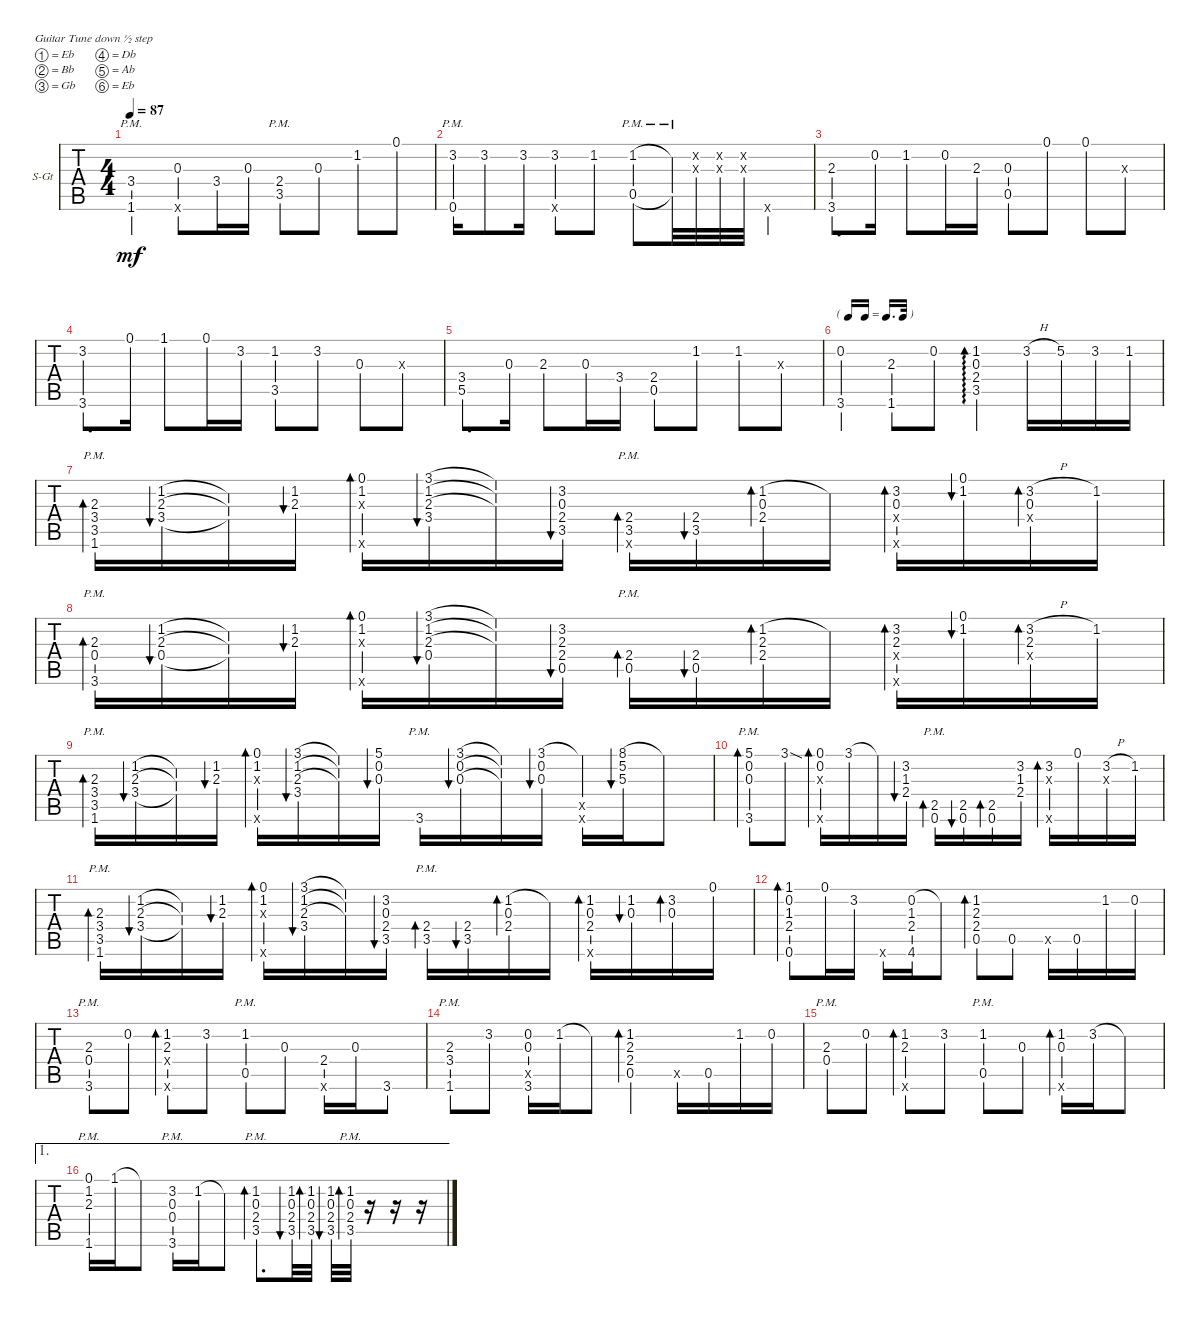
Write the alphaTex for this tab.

\defaultSystemsLayout 4
\bracketExtendMode groupsimilarinstruments
\firstSystemTrackNameOrientation horizontal
\otherSystemsTrackNameOrientation horizontal
\track ("Steel Guitar" "S-Gt") {instrument acousticguitarsteel}
\staff {tabs}
\tuning (Eb4 Bb3 Gb3 Db3 Ab2 Eb2)
\ts (4 4)
\tempo 87
\clef g2
\ks c
(3.4{pm} 1.6).4{dy mf} (0.3 0.6{x}).8 3.4.16 0.3.16 (2.4{pm} 3.5).8 0.3.8 1.2.8 0.1.8 |
(3.2{pm} 0.6).16 3.2.8 3.2.16 (3.2 0.6{x}).8 1.2.8 (1.2{pm} 0.5).8 (1.2{pm t} 0.5{t}).32 (1.2{x} 0.3{x}).32 (1.2{x} 0.3{x}).32 (0.2{x} 0.3{x}).32 0.6{x}.4 |
(2.3 3.6).8{d} 0.2.16 1.2.8 0.2.16 2.3.16 (0.3 0.5).8 0.1.8 0.1.8 0.3{x}.8 |
(3.2 3.6).8{d} 0.1.16 1.1.8 0.1.16 3.2.16 (1.2 3.5).8 3.2.8 0.3.8 0.3{x}.8 |
(3.4 5.5).8{d} 0.3.16 2.3.8 0.3.16 3.4.16 (2.4 0.5).8 1.2.8 1.2.8 0.3{x}.8 |
\tf dotted16th
(0.2 3.6).4 (2.3 1.6).8 0.2.8 (1.2 3.5 0.3 2.4).4{ad 0} 3.2{h}.16 5.2.16 3.2.16 1.2.16 |
(2.3{pm} 1.6 3.4 3.5).16{bd 39} (1.2 2.3 3.4).16{bu 38} (1.2{t} 2.3{t} 3.4{t}).16 (1.2 2.3).16{bu 39} (0.1 1.2 0.3{x} 0.6{x}).16{bd 37} (3.1 1.2 2.3 3.4).16{bu 37} (3.1{t} 1.2{t} 2.3{t}).16 (3.2 0.3 2.4 3.5).16{bu 39} (0.6{x} 3.5{pm} 2.4).16{bd 37} (2.4 3.5).16{bu 36} (1.2 0.3 2.4).16{bd 36} 1.2{t}.16 (3.2 0.3 0.4{x} 0.6{x}).16{bd 36} (0.1 1.2).16{bu 36} (3.2{h} 0.3 0.4{x}).16{bd 36} 1.2.16 |
(2.3 3.6{pm} 0.4).16{bd 36} (1.2 2.3 0.4).16{bu 36} (1.2{t} 2.3{t} 0.4{t}).16 (1.2 2.3).16{bu 36} (0.1 1.2 0.3{x} 0.6{x}).16{bd 36} (3.1 1.2 2.3 0.4).16{bu 36} (3.1{t} 1.2{t} 2.3{t}).16 (3.2 2.3 2.4 0.5).16{bu 36} (0.5{pm} 2.4).16{bd 36} (2.4 0.5).16{bu 36} (1.2 2.3 2.4).16{bd 36} 1.2{t}.16 (3.2 2.3 0.4{x} 0.6{x}).16{bd 36} (0.1 1.2).16{bu 36} (3.2{h} 2.3 0.4{x}).16{bd 36} 1.2.16 |
(2.3{pm} 1.6 3.4 3.5).16{bd 39} (1.2 2.3 3.4).16{bu 38} (1.2{t} 2.3{t} 3.4{t}).16 (1.2 2.3).16{bu 39} (0.1 1.2 0.3{x} 0.6{x}).16{bd 37} (3.1 1.2 2.3 3.4).16{bu 37} (3.1{t} 1.2{t} 2.3{t}).16 (5.1 0.2 0.3).16{bu 36} 3.6{pm}.16 (3.1 0.2 0.3).16{bu 36} (3.1{t} 0.2{t} 0.3{t}).16 (3.1 0.2 0.3).16{bu 36} (3.1{t} 0.5{x} 0.6{x}).16 (8.1 5.2 5.3).16{bu 36} 8.1{t}.8 |
(5.1 3.6{pm} 0.2 0.3).8{bd 35} 3.1{sod}.8 (0.1 0.2 0.3{x} 0.6{x}).16{bd 34} 3.1.16 3.1{t}.16 (3.2 1.3 2.4).16{bu 33} (0.6{pm} 2.5).16{bd 31} (0.6 2.5).16{bu 30} (0.6 2.5).16{bd 30} (3.2 1.3 2.4).16 (3.2 0.3{x} 0.6{x}).16{bd 33} 0.1.16 (3.2{h} 0.3{x}).16 1.2.16 |
(2.3 1.6 3.4{pm} 3.5).16{bd 39} (1.2 2.3 3.4).16{bu 38} (1.2{t} 2.3{t} 3.4{t}).16 (1.2 2.3).16{bu 39} (0.1 1.2 0.3{x} 0.6{x}).16{bd 37} (3.1 1.2 2.3 3.4).16{bu 37} (3.1{t} 1.2{t} 2.3{t}).16 (3.2 0.3 2.4 3.5).16{bu 39} (3.5{pm} 2.4).16{bd 37} (2.4 3.5).16{bu 36} (1.2 0.3 2.4).16{bd 36} 1.2{t}.16 (1.2 0.3 2.4 0.6{x}).16{bd 33} (1.2 0.3).16{bu 33} (3.2 0.3).16{bd 33} 0.1.16 |
(1.1 0.6 0.2 1.3 2.4).8{bd 32} 0.1.16 3.2.16 0.6{x}.16 (0.2 1.3 2.4 4.6).16 0.2{t}.8 (1.2 0.5 2.3 2.4).8{bd 30} 0.5.8 0.5{x}.16 0.5.16 1.2.16 0.2.16 |
(2.3 3.6{pm} 0.4).8 0.2.8 (1.2 2.3 0.4{x} 0.6{x}).8{bd 31} 3.2.8 (1.2 0.5{pm}).8 0.3.8 (2.4 0.6{x}).16 0.3.16 3.6.8 |
(2.3 1.6{pm} 3.4).8 3.2.8 (0.2 3.6 0.5{x} 0.3).16 1.2.16 1.2{t}.8 (1.2 0.5 2.3 2.4).4{bd 30} 0.5{x}.16 0.5.16 1.2.16 0.2.16 |
(2.3{pm} 0.4).8 0.2.8 (1.2 2.3 0.6{x}).8{bd 30} 3.2.8 (1.2{pm} 0.5).8 0.3.8 (1.2 0.3 0.6{x}).16{bd 30} 3.2.16 3.2{t}.8 |
\ae 1
(0.1 1.6{pm} 1.2 2.3).16 1.1.16 1.1{t}.8 (3.2 0.3 0.4 3.6{pm}).16 1.2.16 1.2{t}.8 (1.2 3.5{pm} 0.3 2.4).8{d bd 30} (1.2 3.5 0.3 2.4).32{bu 30} (1.2 3.5 0.3 2.4).32{bd 30} (1.2 3.5 0.3 2.4).32{bu 30} (1.2 3.5 0.3{pm} 2.4).32{bd 30} r.16 r.16 r.16
